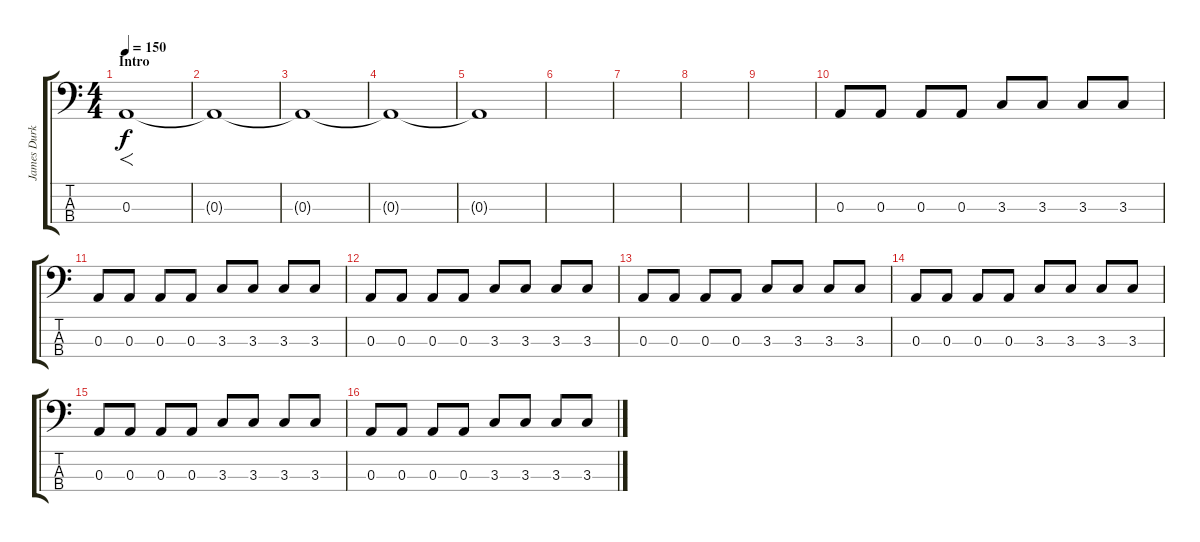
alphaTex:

\track ("James Durkin (Bass)" "James Durk") {instrument electricbasspick}
\staff {score tabs}
\tuning (G2 D2 A1 E1) {hide}
\ts (4 4)
\section ("" "Intro")
\tempo 150
\clef f4
\ks c
0.3.1{f dy f instrument electricbasspick} |
0.3{t}.1 |
0.3{t}.1 |
0.3{t}.1 |
0.3{t}.1 |
|
|
|
|
0.3.8 0.3.8 0.3.8 0.3.8 3.3.8 3.3.8 3.3.8 3.3.8 |
0.3.8 0.3.8 0.3.8 0.3.8 3.3.8 3.3.8 3.3.8 3.3.8 |
0.3.8 0.3.8 0.3.8 0.3.8 3.3.8 3.3.8 3.3.8 3.3.8 |
0.3.8 0.3.8 0.3.8 0.3.8 3.3.8 3.3.8 3.3.8 3.3.8 |
0.3.8 0.3.8 0.3.8 0.3.8 3.3.8 3.3.8 3.3.8 3.3.8 |
0.3.8 0.3.8 0.3.8 0.3.8 3.3.8 3.3.8 3.3.8 3.3.8 |
0.3.8 0.3.8 0.3.8 0.3.8 3.3.8 3.3.8 3.3.8 3.3.8
